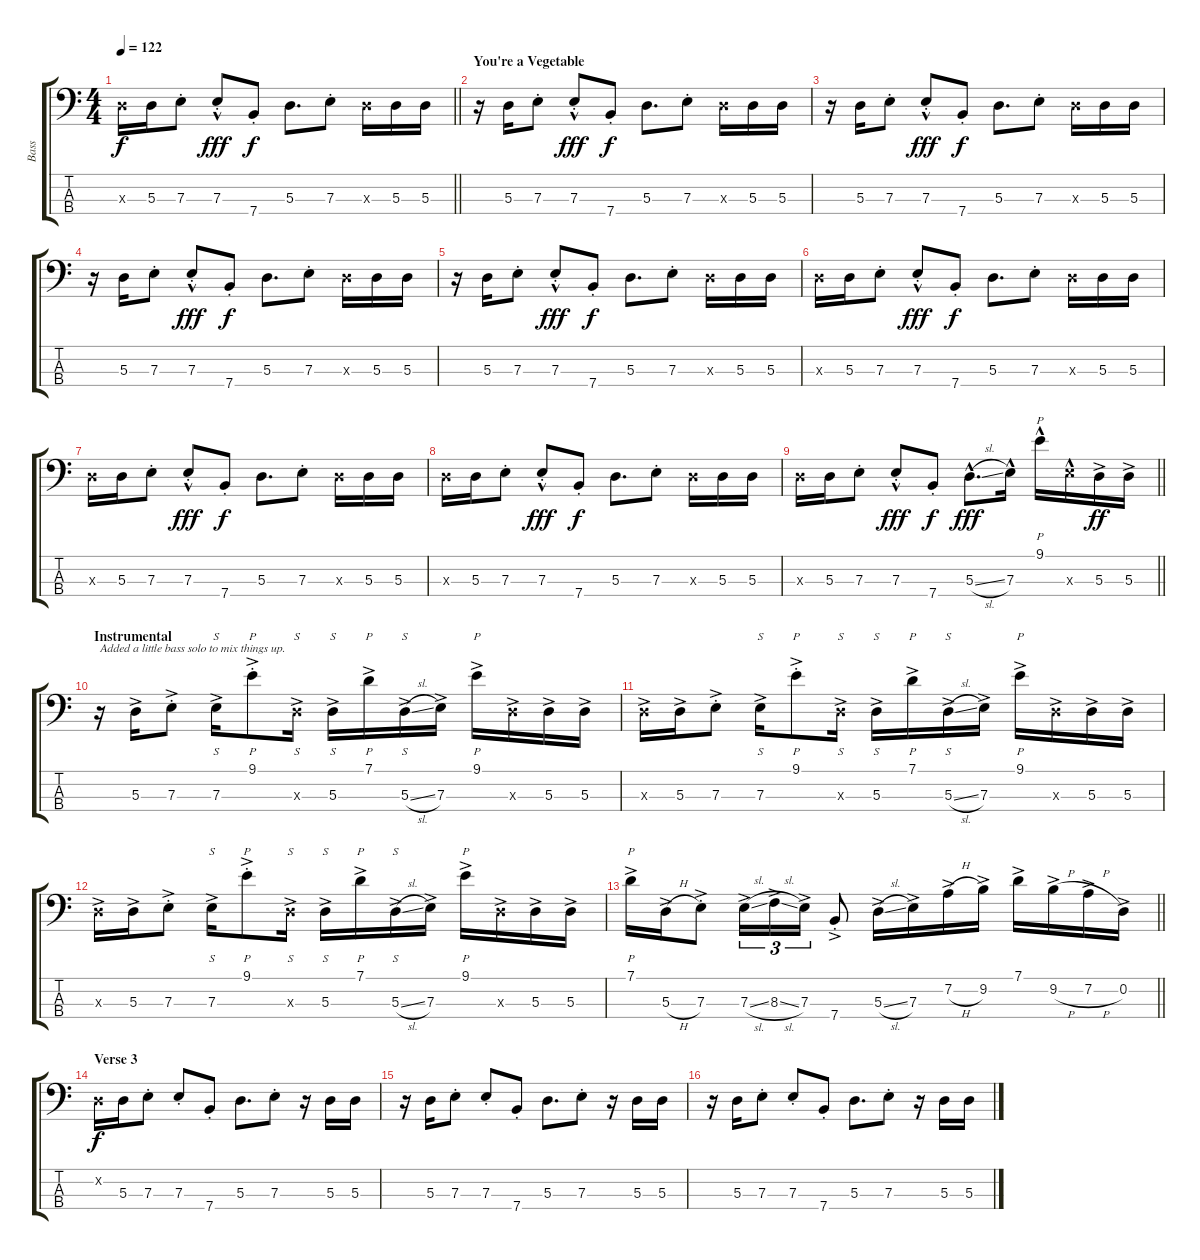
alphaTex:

\track ("Bass" "Bass") {instrument slapbass1}
\staff {score tabs}
\tuning (G2 D2 A1 E1) {hide}
\ts (4 4)
\tempo 122
\clef f4
\barLineRight lightlight
\ks c
5.3{x}.16{dy f} 5.3.16 7.3{st}.8 7.3{hac st}.8{dy fff} 7.4{st}.8{dy f} 5.3.8{d} 7.3{st}.8 5.3{x}.16 5.3.16 5.3.16 |
\section ("" "You're a Vegetable")
r.16 5.3.16 7.3{st}.8 7.3{hac st}.8{dy fff} 7.4{st}.8{dy f} 5.3.8{d} 7.3{st}.8 5.3{x}.16 5.3.16 5.3.16 |
r.16 5.3.16 7.3{st}.8 7.3{hac st}.8{dy fff} 7.4{st}.8{dy f} 5.3.8{d} 7.3{st}.8 5.3{x}.16 5.3.16 5.3.16 |
r.16 5.3.16 7.3{st}.8 7.3{hac st}.8{dy fff} 7.4{st}.8{dy f} 5.3.8{d} 7.3{st}.8 5.3{x}.16 5.3.16 5.3.16 |
r.16 5.3.16 7.3{st}.8 7.3{hac st}.8{dy fff} 7.4{st}.8{dy f} 5.3.8{d} 7.3{st}.8 5.3{x}.16 5.3.16 5.3.16 |
5.3{x}.16 5.3.16 7.3{st}.8 7.3{hac st}.8{dy fff} 7.4{st}.8{dy f} 5.3.8{d} 7.3{st}.8 5.3{x}.16 5.3.16 5.3.16 |
5.3{x}.16 5.3.16 7.3{st}.8 7.3{hac st}.8{dy fff} 7.4{st}.8{dy f} 5.3.8{d} 7.3{st}.8 5.3{x}.16 5.3.16 5.3.16 |
5.3{x}.16 5.3.16 7.3{st}.8 7.3{hac st}.8{dy fff} 7.4{st}.8{dy f} 5.3.8{d} 7.3{st}.8 5.3{x}.16 5.3.16 5.3.16 |
\barLineRight lightlight
5.3{x}.16 5.3.16 7.3{st}.8 7.3{hac st}.8{dy fff} 7.4{st}.8{dy f} 5.3{sl hac}.8{d dy fff} 7.3{hac}.16 9.1{hac}.16{p} 7.3{hac x}.16 5.3{ac}.16{dy ff} 5.3{ac}.16 |
\section ("" "Instrumental")
r.16{txt "Added a little bass solo to mix things up."} 5.3{ac}.16 7.3{ac st}.8 7.3{ac}.16{s} 9.1{ac st}.8{p} 5.3{ac x}.16{s} 5.3{ac}.16{s} 7.1{ac}.16{p} 5.3{sl ac}.16{s} 7.3{ac}.16 9.1{ac}.16{p} 5.3{ac x}.16 5.3{ac}.16 5.3{ac}.16 |
5.3{ac x}.16 5.3{ac}.16 7.3{ac st}.8 7.3{ac}.16{s} 9.1{ac st}.8{p} 5.3{ac x}.16{s} 5.3{ac}.16{s} 7.1{ac}.16{p} 5.3{sl ac}.16{s} 7.3{ac}.16 9.1{ac}.16{p} 5.3{ac x}.16 5.3{ac}.16 5.3{ac}.16 |
5.3{ac x}.16 5.3{ac}.16 7.3{ac st}.8 7.3{ac}.16{s} 9.1{ac st}.8{p} 5.3{ac x}.16{s} 5.3{ac}.16{s} 7.1{ac}.16{p} 5.3{sl ac}.16{s} 7.3{ac}.16 9.1{ac}.16{p} 5.3{ac x}.16 5.3{ac}.16 5.3{ac}.16 |
\barLineRight lightlight
7.1{ac}.16{p} 5.3{h ac}.16 7.3{ac st}.8 7.3{sl ac}.16{tu (3 2)} 8.3{sl ac}.16{tu (3 2)} 7.3{ac}.16{tu (3 2)} 7.4{ac st}.8 5.3{sl ac}.16 7.3{ac}.16 7.2{h ac}.16 9.2{ac}.16 7.1{ac}.16 9.2{h ac}.16 7.2{h ac}.16 0.2{ac}.16 |
\section ("" "Verse 3")
0.2{x}.16{dy f} 5.3.16 7.3{st}.8 7.3{st}.8 7.4{st}.8 5.3.8{d} 7.3{st}.8 r.16 5.3.16 5.3.16 |
r.16 5.3.16 7.3{st}.8 7.3{st}.8 7.4{st}.8 5.3.8{d} 7.3{st}.8 r.16 5.3.16 5.3.16 |
r.16 5.3.16 7.3{st}.8 7.3{st}.8 7.4{st}.8 5.3.8{d} 7.3{st}.8 r.16 5.3.16 5.3.16
